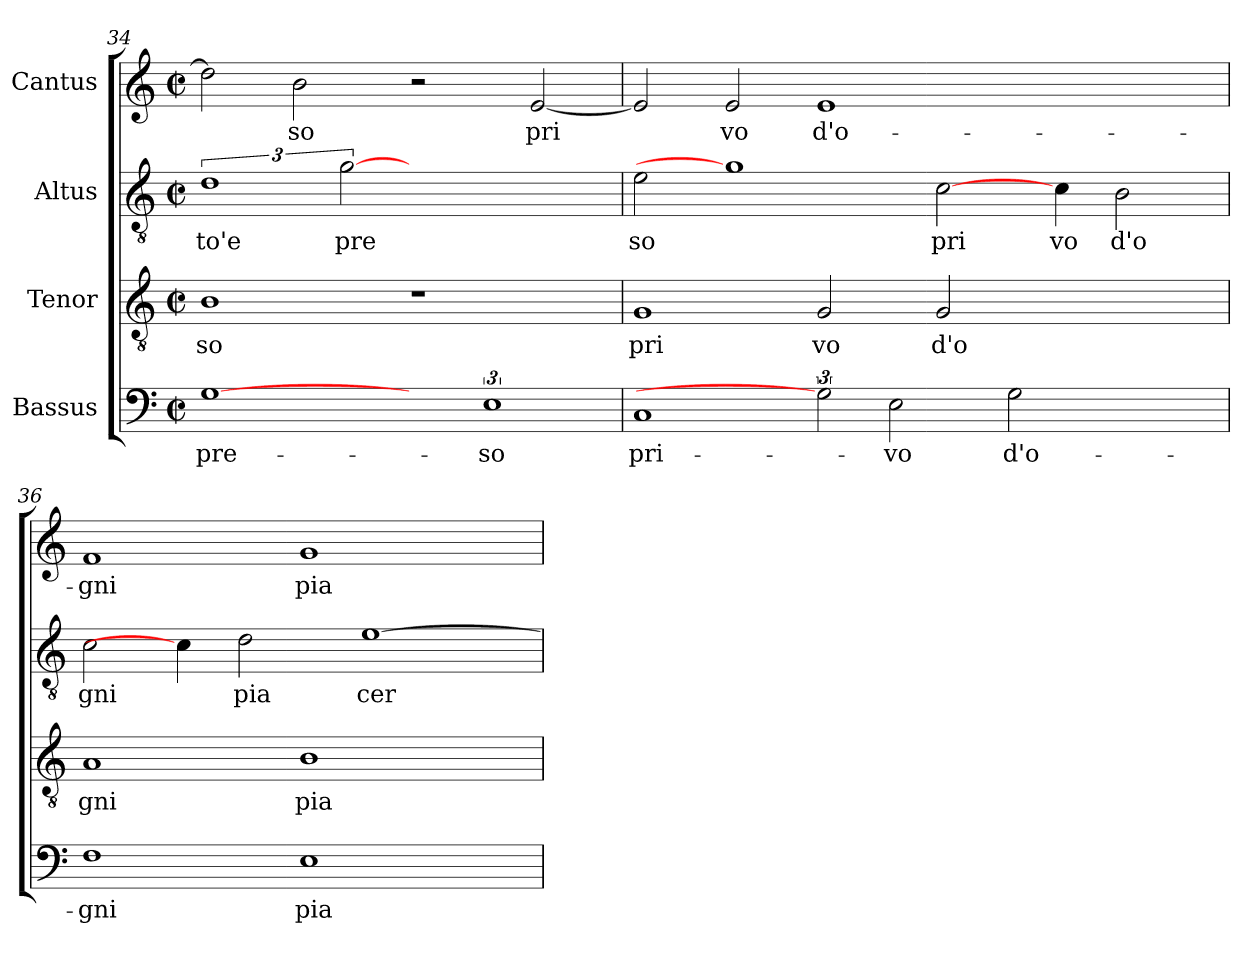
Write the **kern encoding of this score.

**kern	**text	**kern	**text	**kern	**text	**kern	**text
*part4	*part4	*part3	*part3	*part2	*part2	*part1	*part1
*staff4	*staff4	*staff3	*staff3	*staff2	*staff2	*staff1	*staff1
*I"Bassus	*	*I"Tenor	*	*I"Altus	*	*I"Cantus	*
*clefF4	*	*clefGv2	*	*clefGv2	*	*clefG2	*
*k[]	*	*k[]	*	*k[]	*	*k[]	*
*C:	*	*C:	*	*C:	*	*C:	*
*M2/2	*	*M2/2	*	*M2/2	*	*M2/2	*
*met(c|)	*	*met(c|)	*	*met(c|)	*	*met(c|)	*
=34	=34	=34	=34	=34	=34	=34	=34
!	!LO:LY:b:cj	!	!LO:LY:b:cj	!	!LO:LY:b:cj	!	!LO:LY:b:cj
[1G	pre-	1B	so	3%2d/	to'e	2dd\]	--
!	!	!	!	!	!	!	!LO:LY:b:cj
.	.	.	.	.	.	2b\	-so
!	!	!	!	!	!LO:LY:b:cj	!	!
.	.	.	.	[3g	pre	.	.
3ryy	.	1r	.	1ryy	.	2r	.
!	!LO:LY:b:cj	!	!	!	!	!	!
3%2E/	-so	.	.	.	.	.	.
!	!	!	!	!	!	!	!LO:LY:b:cj
.	.	.	.	.	.	[<2e/	pri-
=35	=35	=35	=35	=35	=35	=35	=35
!	!LO:LY:b:cj	!	!LO:LY:b:cj	!	!LO:LY:b:cj	!	!LO:LY:b:cj
1C	pri-	1G	pri	2e\	so	2e/]	--
!	!	!	!	!	!	!	!LO:LY:b:cj
.	.	.	.	1g]	.	2e/	-vo
!	!	!	!LO:LY:b:cj	!	!	!	!LO:LY:b:cj
3G]	.	2G/	vo	.	.	1e	d'o-
!	!LO:LY:b:cj	!	!	!	!	!	!
2E\	-vo	.	.	.	.	.	.
!	!	!	!LO:LY:b:cj	!	!LO:LY:b:cj	!	!
.	.	2G/	d'o	[2c\	pri	.	.
!	!LO:LY:b:cj	!	!	!	!	!	!
2G\	d'o-	.	.	.	.	.	.
!	!	!	!	!	!LO:LY:b:cj	!	!
.	.	2.ryy	.	4c\	vo	2.ryy	.
!	!	!	!	!	!LO:LY:b:cj	!	!
.	.	.	.	2B\	d'o	.	.
12%5ryy	.	.	.	.	.	.	.
=36	=36	=36	=36	=36	=36	=36	=36
!	!LO:LY:b:cj	!	!LO:LY:b:cj	!	!LO:LY:b:cj	!	!LO:LY:b:cj
1F	-gni	1A	gni	2c\	gni	1f	-gni
.	.	.	.	4c\]	.	.	.
!	!	!	!	!	!LO:LY:b:cj	!	!
.	.	.	.	2d\	pia	.	.
!	!LO:LY:b:cj	!	!LO:LY:b:cj	!	!	!	!LO:LY:b:cj
1E	pia-	1B	pia	.	.	1g	pia-
!	!	!	!	!	!LO:LY:b:cj	!	!
.	.	.	.	[<1e	cer	.	.
4ryy	.	4ryy	.	.	.	4ryy	.
=	=	=	=	=	=	=	=
*-	*-	*-	*-	*-	*-	*-	*-
